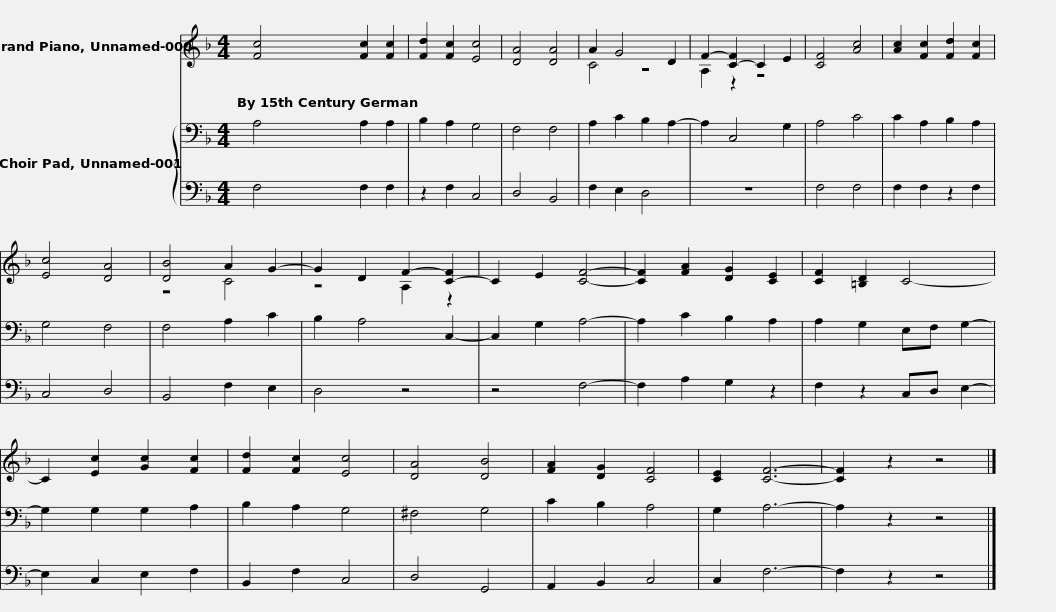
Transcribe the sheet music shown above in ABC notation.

X:1
%%score ( 1 2 ) { 3 | 4 }
L:1/8
M:4/4
I:linebreak $
K:F
V:1 treble
V:2 treble
V:3 bass
V:4 bass
V:1
 [Fc]4 [Fc]2 [Fc]2 | [Fd]2 [Fc]2 [Ec]4 | [DA]4 [DA]4 | A2 G4 D2 | F2- [C-F]2 C2 E2 | %5
 [CF]4 [Ac]4 |$ [Ac]2 [Fc]2 [Fd]2 [Fc]2 | [Ec]4 [DA]4 | [DB]4 A2 G2- | G2 D2 F2- [C-F]2 | %10
 C2 E2 [CF]4- | [CF]2 [FA]2 [DG]2 [CE]2 | [CF]2 [=B,D]2 C4- | C2 [Ec]2 [Gc]2 [Fc]2 | [Fd]2 [Fc]2 [Ec]4 | %15
 [DA]4 [DB]4 |$ [FA]2 [DG]2 [CF]4 | [CE]2 [CF]6- | [CF]2 z2 z4 |] %19
V:2
 x8 | x8 | x8 | C4 z4 | A,2 z2 z4 | %5
 x8 |$ x8 | x8 | z4 C4 | z4 A,2 z2 | %10
 x8 | x8 | x8 | x8 | x8 | %15
 x8 |$ x8 | x8 | x8 |] %19
V:3
 A,4 A,2 A,2 | B,2 A,2 G,4 | F,4 F,4 | A,2 C2 B,2 A,2- | A,2 C,4 G,2 | %5
 A,4 C4 |$ C2 A,2 B,2 A,2 | G,4 F,4 | F,4 A,2 C2 | B,2 A,4 C,2- | %10
 C,2 G,2 A,4- | A,2 C2 B,2 A,2 | A,2 G,2 E,F, G,2- | G,2 G,2 G,2 A,2 | B,2 A,2 G,4 | %15
 ^F,4 G,4 |$ C2 B,2 A,4 | G,2 A,6- | A,2 z2 z4 |] %19
V:4
 F,4 F,2 F,2 | z2 F,2 C,4 | D,4 B,,4 | F,2 E,2 D,4 | z8 | %5
 F,4 F,4 |$ F,2 F,2 z2 F,2 | C,4 D,4 | B,,4 F,2 E,2 | D,4 z4 | %10
 z4 F,4- | F,2 A,2 G,2 z2 | F,2 z2 C,D, E,2- | E,2 C,2 E,2 F,2 | B,,2 F,2 C,4 | %15
 D,4 G,,4 |$ A,,2 B,,2 C,4 | C,2 F,6- | F,2 z2 z4 |] %19
